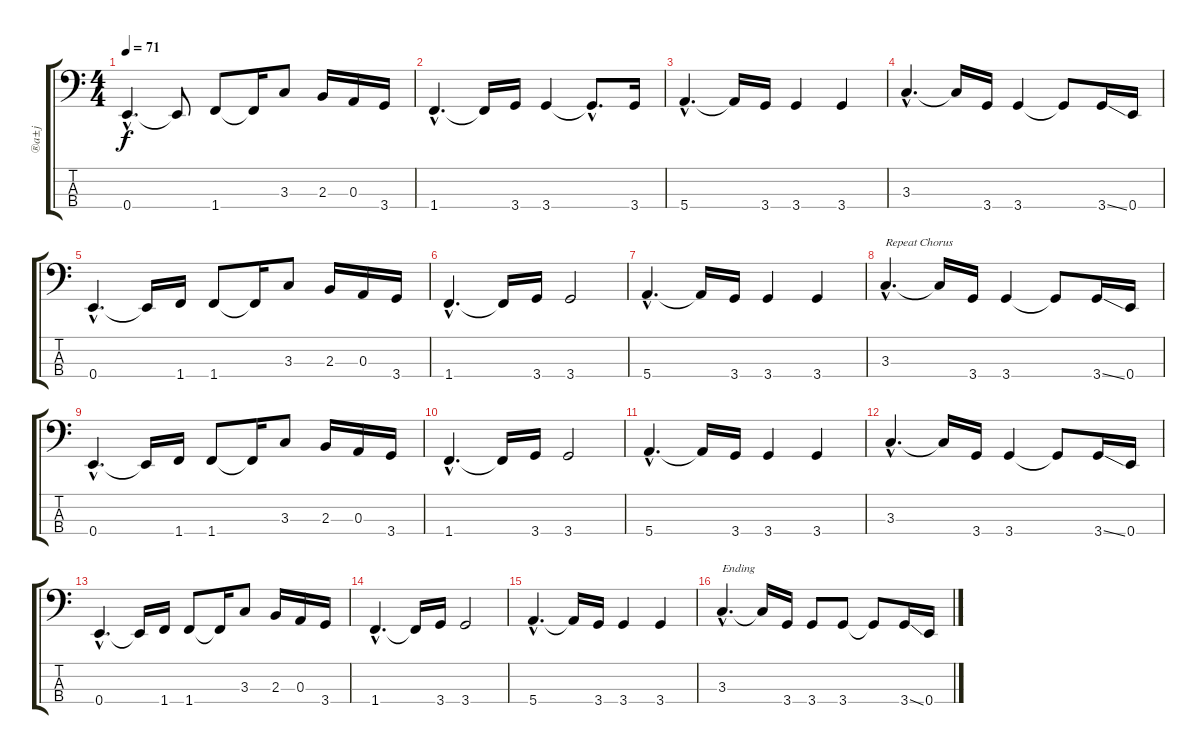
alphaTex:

\track ("®a±j" "®a±j") {instrument fretlessbass}
\staff {score tabs}
\tuning (G2 D2 A1 E1) {hide}
\ts (4 4)
\tempo 71
\clef f4
\ks c
0.4{hac}.4{d dy f} 0.4{t}.8 1.4.8 1.4{t}.16 3.3.8 2.3.16 0.3.16 3.4.16 |
1.4{hac}.4{d} 1.4{t}.16 3.4.16 3.4.4 3.4{hac t}.8{d} 3.4.16 |
5.4{hac}.4{d} 5.4{t}.16 3.4.16 3.4.4 3.4.4 |
3.3{hac}.4{d} 3.3{t}.16 3.4.16 3.4.4 3.4{t}.8 3.4{ss}.16 0.4.16 |
0.4{hac}.4{d} 0.4{t}.16 1.4.16 1.4.8 1.4{t}.16 3.3.8 2.3.16 0.3.16 3.4.16 |
1.4{hac}.4{d} 1.4{t}.16 3.4.16 3.4.2 |
5.4{hac}.4{d} 5.4{t}.16 3.4.16 3.4.4 3.4.4 |
3.3{hac}.4{d txt "Repeat Chorus"} 3.3{t}.16 3.4.16 3.4.4 3.4{t}.8 3.4{ss}.16 0.4.16 |
0.4{hac}.4{d} 0.4{t}.16 1.4.16 1.4.8 1.4{t}.16 3.3.8 2.3.16 0.3.16 3.4.16 |
1.4{hac}.4{d} 1.4{t}.16 3.4.16 3.4.2 |
5.4{hac}.4{d} 5.4{t}.16 3.4.16 3.4.4 3.4.4 |
3.3{hac}.4{d} 3.3{t}.16 3.4.16 3.4.4 3.4{t}.8 3.4{ss}.16 0.4.16 |
0.4{hac}.4{d} 0.4{t}.16 1.4.16 1.4.8 1.4{t}.16 3.3.8 2.3.16 0.3.16 3.4.16 |
1.4{hac}.4{d} 1.4{t}.16 3.4.16 3.4.2 |
5.4{hac}.4{d} 5.4{t}.16 3.4.16 3.4.4 3.4.4 |
3.3{hac}.4{d txt "Ending"} 3.3{t}.16 3.4.16 3.4.8 3.4.8 3.4{t}.8 3.4{ss}.16 0.4.16
